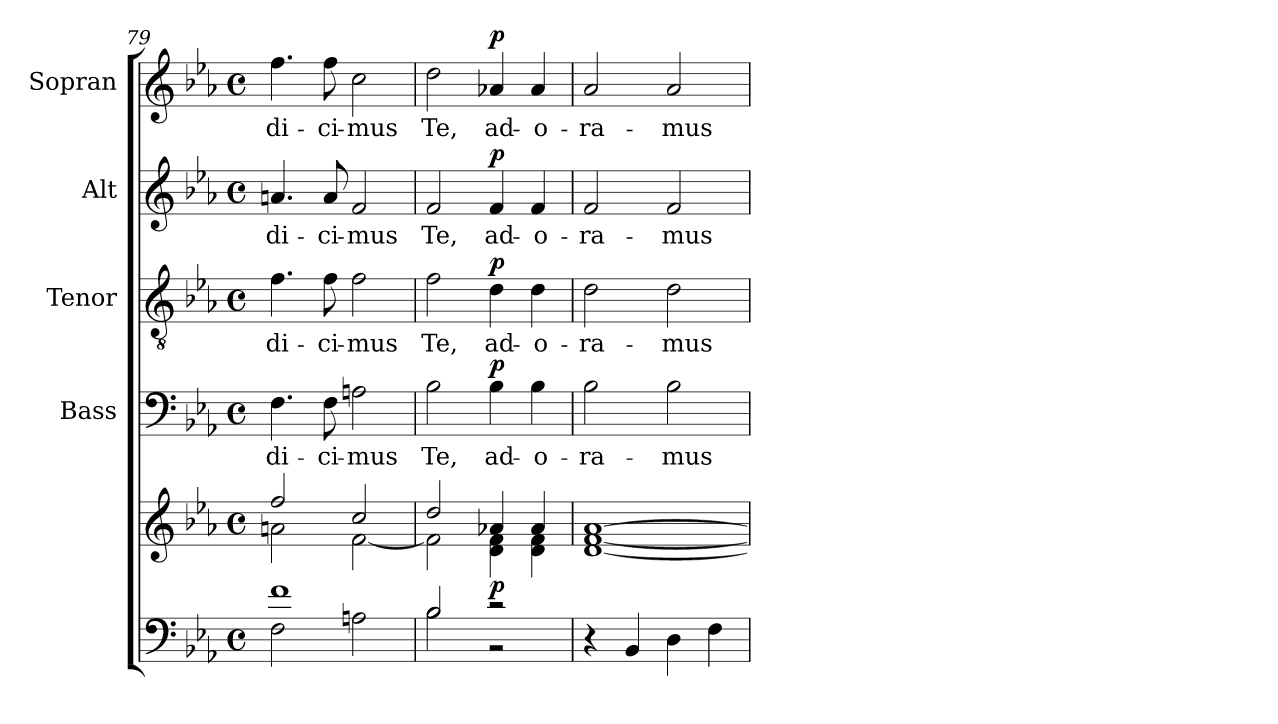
**kern	**kern	**dynam	**kern	**text	**dynam	**kern	**text	**dynam	**kern	**text	**dynam	**kern	**text	**dynam
*part5	*part5	*part5	*part4	*part4	*part4	*part3	*part3	*part3	*part2	*part2	*part2	*part1	*part1	*part1
*staff6	*staff5	*staff5/6	*staff4	*staff4	*staff4	*staff3	*staff3	*staff3	*staff2	*staff2	*staff2	*staff1	*staff1	*staff1
*	*	*	*I"Bass	*	*	*I"Tenor	*	*	*I"Alt	*	*	*I"Sopran	*	*
*	*	*	*I'B.	*	*	*I'T.	*	*	*I'A.	*	*	*I'S.	*	*
*clefF4	*clefG2	*	*clefF4	*	*	*clefGv2	*	*	*clefG2	*	*	*clefG2	*	*
*k[b-e-a-]	*k[b-e-a-]	*	*k[b-e-a-]	*	*	*k[b-e-a-]	*	*	*k[b-e-a-]	*	*	*k[b-e-a-]	*	*
*E-:	*E-:	*	*E-:	*	*	*E-:	*	*	*E-:	*	*	*E-:	*	*
*M4/4	*M4/4	*	*M4/4	*	*	*M4/4	*	*	*M4/4	*	*	*M4/4	*	*
*met(c)	*met(c)	*	*met(c)	*	*	*met(c)	*	*	*met(c)	*	*	*met(c)	*	*
=79	=79	=79	=79	=79	=79	=79	=79	=79	=79	=79	=79	=79	=79	=79
*^	*^	*	*	*	*	*	*	*	*	*	*	*	*	*
!	!	!	!	!	!	!LO:LY:b	!	!	!LO:LY:b	!	!	!LO:LY:b	!	!	!LO:LY:b	!
1f	2F\	2ff/	2an\	.	4.F\	-di-	.	4.f\	-di-	.	4.an/	-di-	.	4.ff\	-di-	.
!	!	!	!	!	!	!LO:LY:b	!	!	!LO:LY:b	!	!	!LO:LY:b	!	!	!LO:LY:b	!
.	.	.	.	.	8F\	-ci-	.	8f\	-ci-	.	8a/	-ci-	.	8ff\	-ci-	.
!	!	!	!	!	!	!LO:LY:b	!	!	!LO:LY:b	!	!	!LO:LY:b	!	!	!LO:LY:b	!
.	2An\	2cc/	[<2f\	.	2An\	-mus	.	2f\	-mus	.	2f/	-mus	.	2cc\	-mus	.
=80	=80	=80	=80	=80	=80	=80	=80	=80	=80	=80	=80	=80	=80	=80	=80	=80
!	!	!	!	!	!	!LO:LY:b	!	!	!LO:LY:b	!	!	!LO:LY:b	!	!	!LO:LY:b	!
2B-/	2B-\	2dd/	2f\]	.	2B-\	Te,	.	2f\	Te,	.	2f/	Te,	.	2dd\	Te,	.
!	!	!	!	!LO:DY:b	!	!LO:LY:b	!LO:DY:a	!	!LO:LY:b	!LO:DY:a	!	!LO:LY:b	!LO:DY:a	!	!LO:LY:b	!LO:DY:a
2r	2r	4a-X/	4d\ 4f\	p	4B-\	ad-	p	4d\	ad-	p	4f/	ad-	p	4a-X/	ad-	p
!	!	!	!	!	!	!LO:LY:b	!	!	!LO:LY:b	!	!	!LO:LY:b	!	!	!LO:LY:b	!
.	.	4a-/	4d\ 4f\	.	4B-\	-o-	.	4d\	-o-	.	4f/	-o-	.	4a-/	-o-	.
*v	*v	*	*	*	*	*	*	*	*	*	*	*	*	*	*	*
=81	=81	=81	=81	=81	=81	=81	=81	=81	=81	=81	=81	=81	=81	=81	=81
!	!	!	!	!	!LO:LY:b	!	!	!LO:LY:b	!	!	!LO:LY:b	!	!	!LO:LY:b	!
4r	[>1a-	[<1d [<1f	.	2B-\	-ra-	.	2d\	-ra-	.	2f/	-ra-	.	2a-/	-ra-	.
4BB-/	.	.	.	.	.	.	.	.	.	.	.	.	.	.	.
!	!	!	!	!	!LO:LY:b	!	!	!LO:LY:b	!	!	!LO:LY:b	!	!	!LO:LY:b	!
4D\	.	.	.	2B-\	-mus	.	2d\	-mus	.	2f/	-mus	.	2a-/	-mus	.
4F\	.	.	.	.	.	.	.	.	.	.	.	.	.	.	.
*	*v	*v	*	*	*	*	*	*	*	*	*	*	*	*	*
=	=	=	=	=	=	=	=	=	=	=	=	=	=	=
*-	*-	*-	*-	*-	*-	*-	*-	*-	*-	*-	*-	*-	*-	*-
